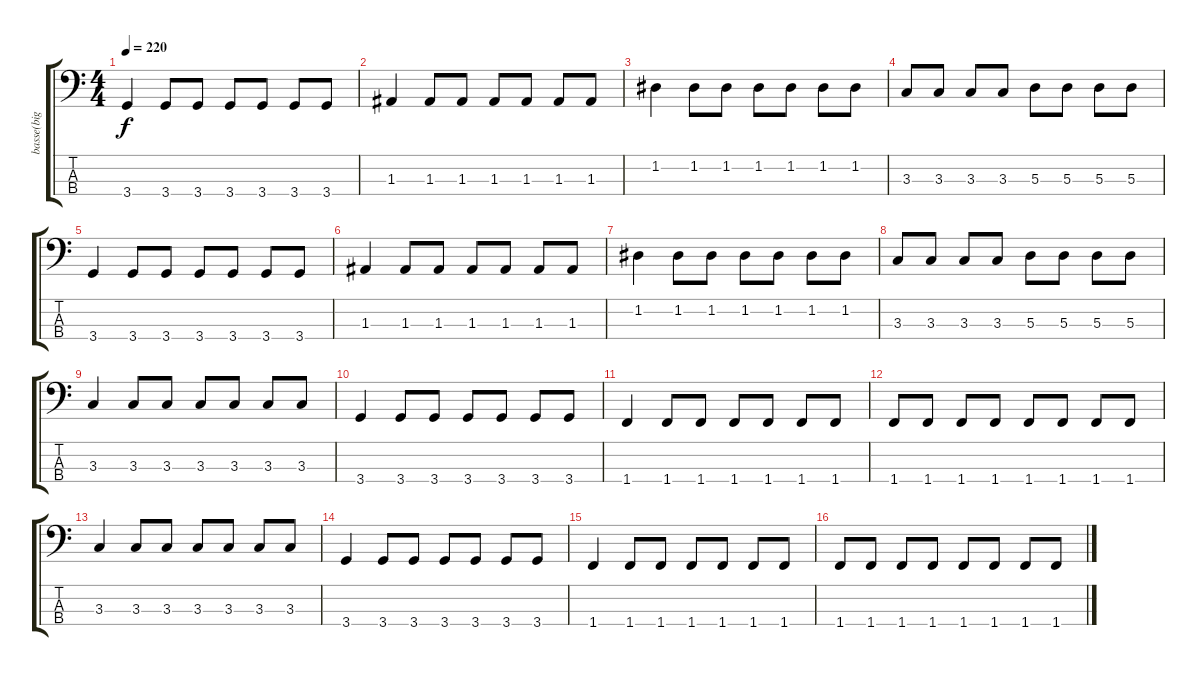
\track ("basse(big jay)" "basse(big ") {instrument electricbasspick}
\staff {score tabs}
\tuning (G2 D2 A1 E1) {hide}
\ts (4 4)
\tempo 220
\clef f4
\ks c
3.4.4{dy f} 3.4.8 3.4.8 3.4.8 3.4.8 3.4.8 3.4.8 |
1.3.4 1.3.8 1.3.8 1.3.8 1.3.8 1.3.8 1.3.8 |
1.2.4 1.2.8 1.2.8 1.2.8 1.2.8 1.2.8 1.2.8 |
3.3.8 3.3.8 3.3.8 3.3.8 5.3.8 5.3.8 5.3.8 5.3.8 |
3.4.4 3.4.8 3.4.8 3.4.8 3.4.8 3.4.8 3.4.8 |
1.3.4 1.3.8 1.3.8 1.3.8 1.3.8 1.3.8 1.3.8 |
1.2.4 1.2.8 1.2.8 1.2.8 1.2.8 1.2.8 1.2.8 |
3.3.8 3.3.8 3.3.8 3.3.8 5.3.8 5.3.8 5.3.8 5.3.8 |
3.3.4 3.3.8 3.3.8 3.3.8 3.3.8 3.3.8 3.3.8 |
3.4.4 3.4.8 3.4.8 3.4.8 3.4.8 3.4.8 3.4.8 |
1.4.4 1.4.8 1.4.8 1.4.8 1.4.8 1.4.8 1.4.8 |
1.4.8 1.4.8 1.4.8 1.4.8 1.4.8 1.4.8 1.4.8 1.4.8 |
3.3.4 3.3.8 3.3.8 3.3.8 3.3.8 3.3.8 3.3.8 |
3.4.4 3.4.8 3.4.8 3.4.8 3.4.8 3.4.8 3.4.8 |
1.4.4 1.4.8 1.4.8 1.4.8 1.4.8 1.4.8 1.4.8 |
1.4.8 1.4.8 1.4.8 1.4.8 1.4.8 1.4.8 1.4.8 1.4.8
